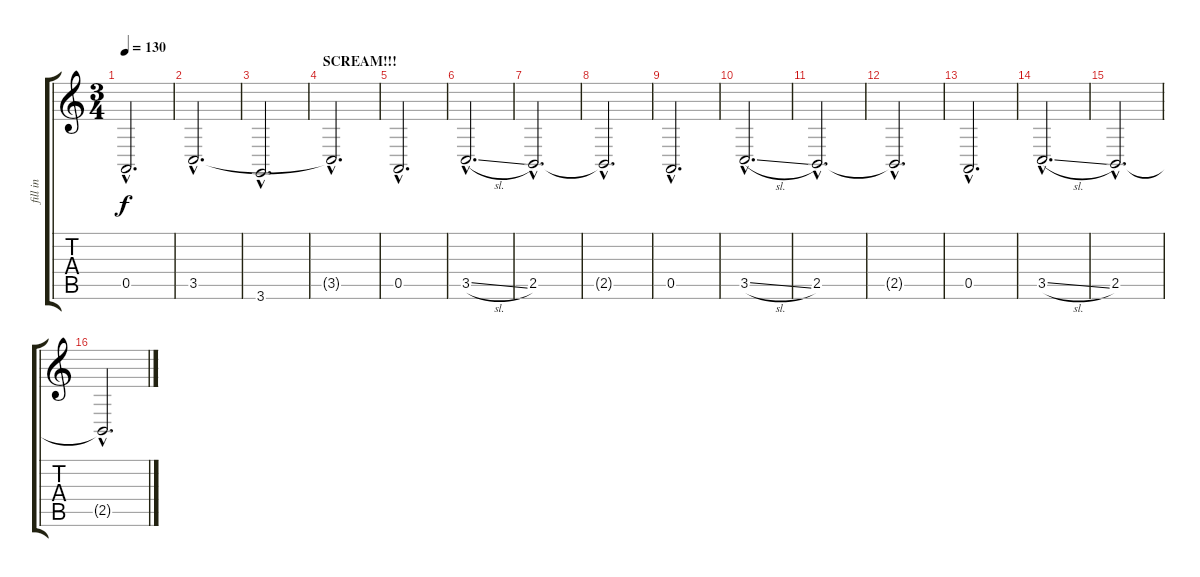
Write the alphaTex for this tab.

\track ("fill in" "fill in") {instrument cello}
\staff {score tabs}
\tuning (E4 B3 G3 D3 A2 E2) {hide}
\ts (3 4)
\tempo 130
\clef g2
\ks c
0.5{hac}.2{d dy f} |
3.5{hac}.2{d} |
3.6{hac}.2{d} |
\section ("" "SCREAM!!!")
3.5{hac t}.2{d} |
0.5{hac}.2{d} |
3.5{sl hac}.2{d} |
2.5{hac}.2{d} |
2.5{hac t}.2{d} |
0.5{hac}.2{d} |
3.5{sl hac}.2{d} |
2.5{hac}.2{d} |
2.5{hac t}.2{d} |
0.5{hac}.2{d} |
3.5{sl hac}.2{d} |
2.5{hac}.2{d} |
2.5{hac t}.2{d}
